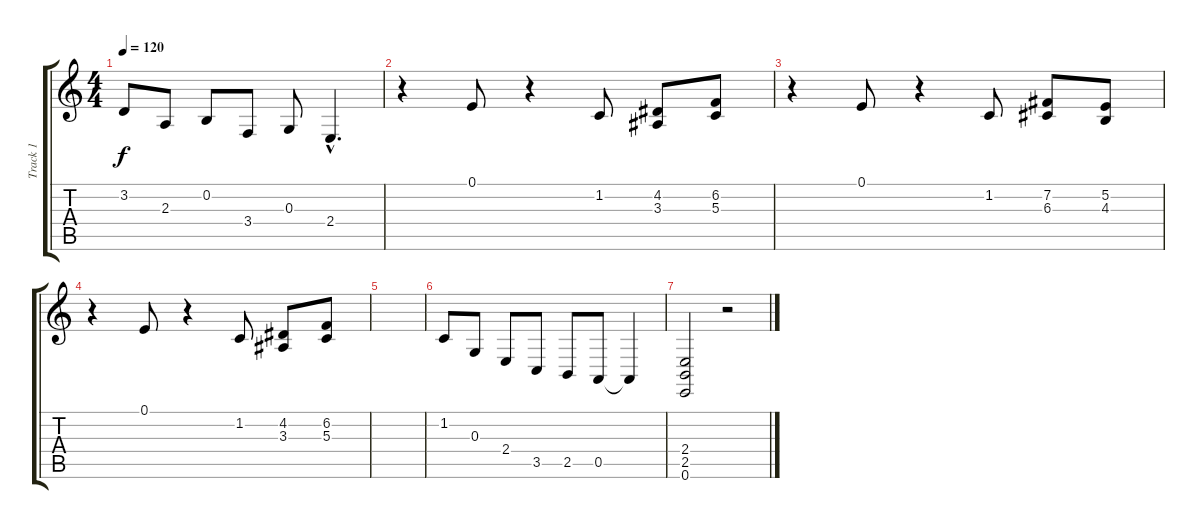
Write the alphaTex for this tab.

\track ("Track 1" "Track 1") {instrument cello}
\staff {score tabs}
\tuning (E4 B3 G3 D3 A2 E2) {hide}
\ts (4 4)
\tempo 120
\clef g2
\ks c
3.2.8{dy f} 2.3.8 0.2.8 3.4.8 0.3.8 2.4{hac}.4{d} |
r.4 0.1.8 r.4 1.2.8 (4.2 3.3).8 (6.2 5.3).8 |
r.4 0.1.8 r.4 1.2.8 (7.2 6.3).8 (5.2 4.3).8 |
r.4 0.1.8 r.4 1.2.8 (4.2 3.3).8 (6.2 5.3).8 |
|
1.2.8 0.3.8 2.4.8 3.5.8 2.5.8 0.5.8 0.5{t}.4 |
(2.4 2.5 0.6).2 r.2
